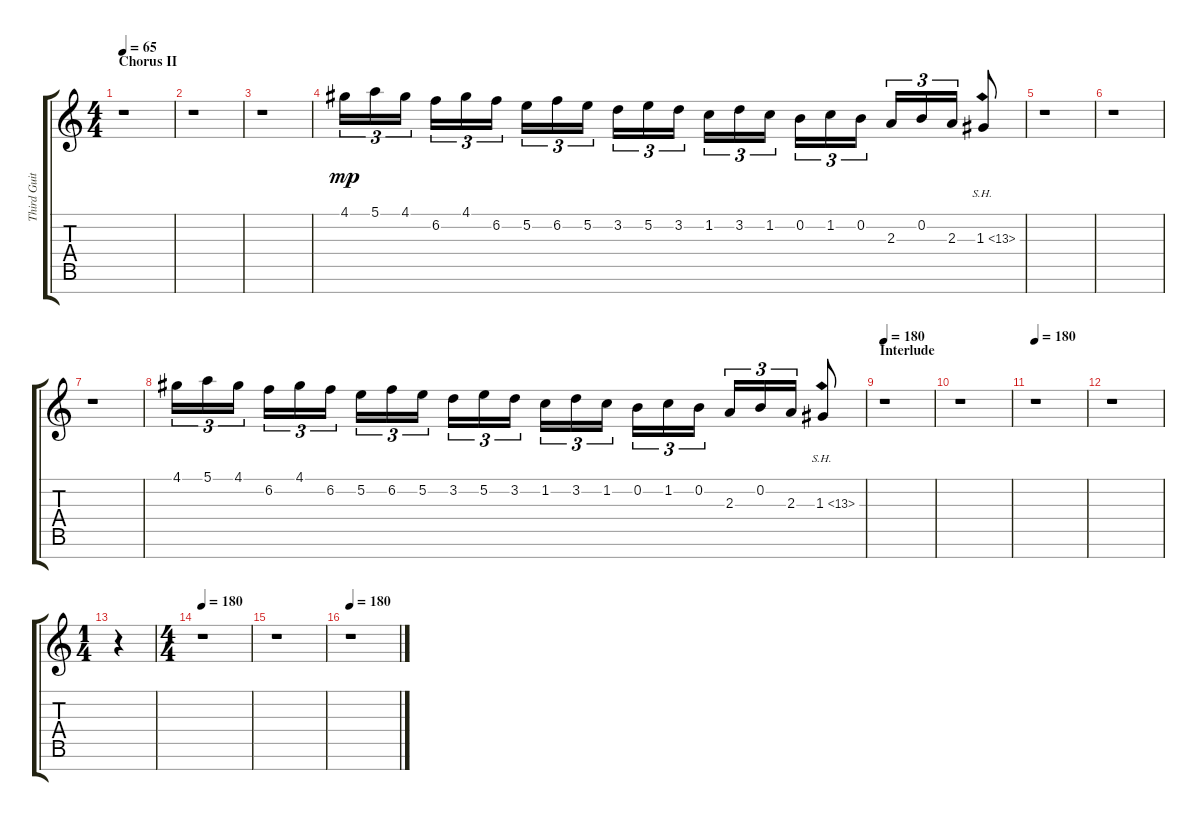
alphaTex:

\track ("Third Guitar" "Third Guit") {instrument distortionguitar}
\staff {score tabs}
\tuning (E4 B3 G3 D3 A2 E2 B1) {hide}
\ts (4 4)
\section ("" "Chorus II")
\tempo 65
\clef g2
\ks c
r.1{dy mp} |
r.1 |
r.1 |
4.1.16{tu (3 2)} 5.1.16{tu (3 2)} 4.1.16{tu (3 2)} 6.2.16{tu (3 2)} 4.1.16{tu (3 2)} 6.2.16{tu (3 2)} 5.2.16{tu (3 2)} 6.2.16{tu (3 2)} 5.2.16{tu (3 2)} 3.2.16{tu (3 2)} 5.2.16{tu (3 2)} 3.2.16{tu (3 2)} 1.2.16{tu (3 2)} 3.2.16{tu (3 2)} 1.2.16{tu (3 2)} 0.2.16{tu (3 2)} 1.2.16{tu (3 2)} 0.2.16{tu (3 2)} 2.3.16{tu (3 2)} 0.2.16{tu (3 2)} 2.3.16{tu (3 2)} 1.3{sh 12}.8 |
r.1 |
r.1 |
r.1 |
4.1.16{tu (3 2)} 5.1.16{tu (3 2)} 4.1.16{tu (3 2)} 6.2.16{tu (3 2)} 4.1.16{tu (3 2)} 6.2.16{tu (3 2)} 5.2.16{tu (3 2)} 6.2.16{tu (3 2)} 5.2.16{tu (3 2)} 3.2.16{tu (3 2)} 5.2.16{tu (3 2)} 3.2.16{tu (3 2)} 1.2.16{tu (3 2)} 3.2.16{tu (3 2)} 1.2.16{tu (3 2)} 0.2.16{tu (3 2)} 1.2.16{tu (3 2)} 0.2.16{tu (3 2)} 2.3.16{tu (3 2)} 0.2.16{tu (3 2)} 2.3.16{tu (3 2)} 1.3{sh 12}.8 |
\section ("" "Interlude")
\tempo 180
r.1 |
r.1 |
\tempo 180
r.1 |
r.1 |
\ts (1 4)
r.4 |
\ts (4 4)
\tempo 180
r.1 |
r.1 |
\tempo 180
r.1
